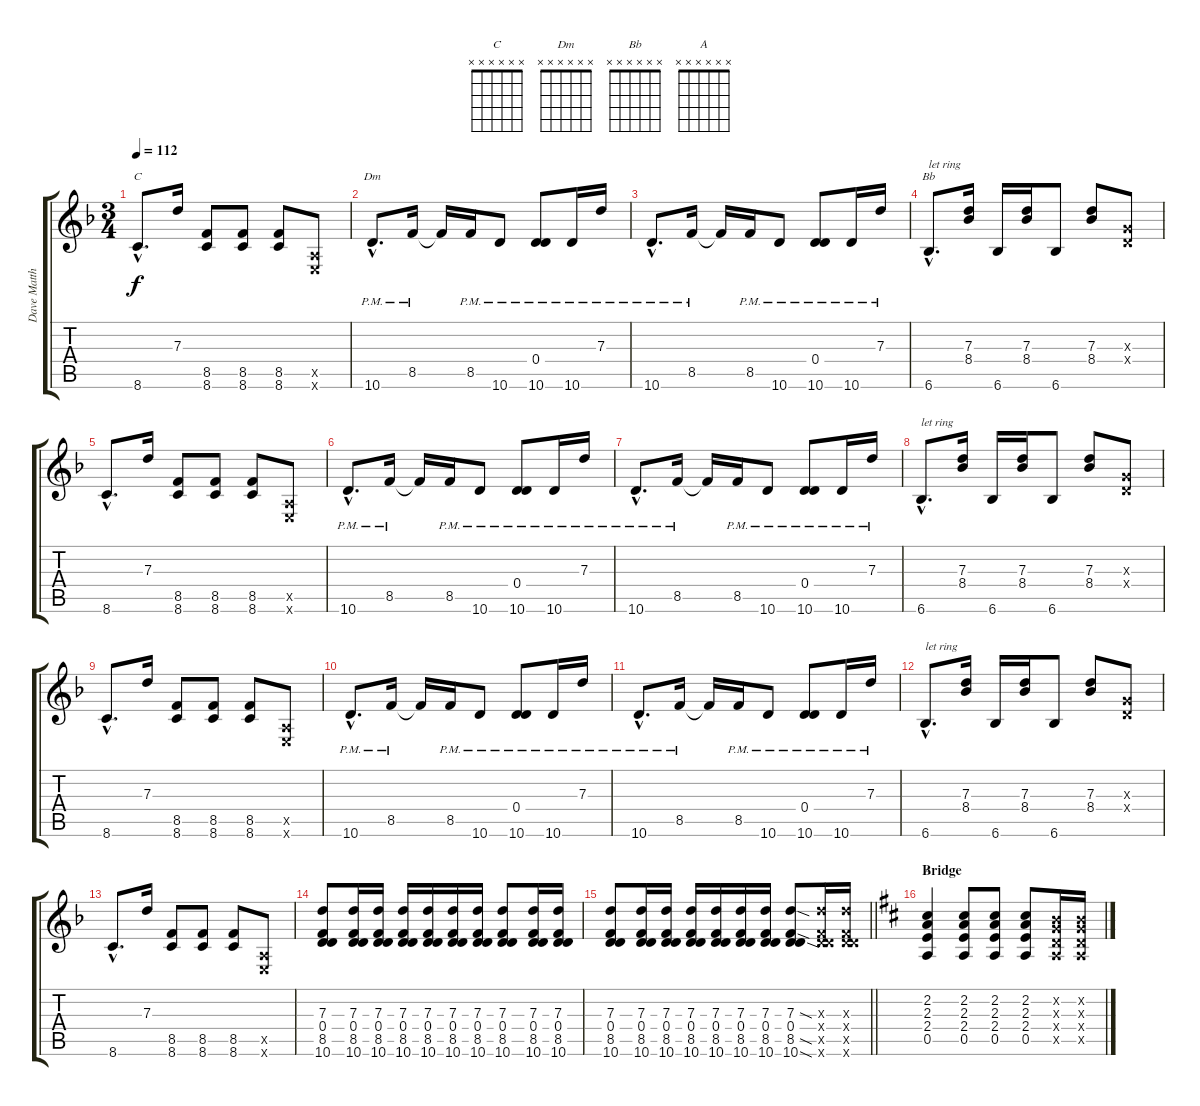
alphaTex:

\track ("Dave Matthews" "Dave Matth") {instrument acousticguitarsteel}
\staff {score tabs}
\tuning (E4 B3 G3 D3 A2 E2) {hide}
\chord ("C" x x x x x x)
\chord ("Dm" x x x x x x)
\chord ("Bb" x x x x x x)
\chord ("A" x x x x x x)
\ts (3 4)
\tempo 112
\clef g2
\ks dminor
8.6{hac}.8{d ch "C" dy f} 7.3.16 (8.5 8.6).8 (8.5 8.6).8 (8.5 8.6).8 (0.5{x} 0.6{x}).8 |
10.6{hac pm}.8{d ch "Dm"} 8.5{pm}.16 8.5{t}.16 8.5{pm}.16 10.6{pm}.8 (0.4{pm} 10.6{pm}).8 10.6{pm}.16 7.3{pm}.16 |
10.6{hac pm}.8{d} 8.5{pm}.16 8.5{t}.16 8.5{pm}.16 10.6{pm}.8 (0.4{pm} 10.6{pm}).8 10.6{pm}.16 7.3{pm}.16 |
6.6{hac}.8{d ch "Bb" txt "let ring"} (7.3 8.4).16 6.6.16 (7.3 8.4).16 6.6.8 (7.3 8.4).8 (0.3{x} 0.4{x}).8 |
8.6{hac}.8{d} 7.3.16 (8.5 8.6).8 (8.5 8.6).8 (8.5 8.6).8 (0.5{x} 0.6{x}).8 |
10.6{hac pm}.8{d} 8.5{pm}.16 8.5{t}.16 8.5{pm}.16 10.6{pm}.8 (0.4{pm} 10.6{pm}).8 10.6{pm}.16 7.3{pm}.16 |
10.6{hac pm}.8{d} 8.5{pm}.16 8.5{t}.16 8.5{pm}.16 10.6{pm}.8 (0.4{pm} 10.6{pm}).8 10.6{pm}.16 7.3{pm}.16 |
6.6{hac}.8{d txt "let ring"} (7.3 8.4).16 6.6.16 (7.3 8.4).16 6.6.8 (7.3 8.4).8 (0.3{x} 0.4{x}).8 |
8.6{hac}.8{d} 7.3.16 (8.5 8.6).8 (8.5 8.6).8 (8.5 8.6).8 (0.5{x} 0.6{x}).8 |
10.6{hac pm}.8{d} 8.5{pm}.16 8.5{t}.16 8.5{pm}.16 10.6{pm}.8 (0.4{pm} 10.6{pm}).8 10.6{pm}.16 7.3{pm}.16 |
10.6{hac pm}.8{d} 8.5{pm}.16 8.5{t}.16 8.5{pm}.16 10.6{pm}.8 (0.4{pm} 10.6{pm}).8 10.6{pm}.16 7.3{pm}.16 |
6.6{hac}.8{d txt "let ring"} (7.3 8.4).16 6.6.16 (7.3 8.4).16 6.6.8 (7.3 8.4).8 (0.3{x} 0.4{x}).8 |
8.6{hac}.8{d} 7.3.16 (8.5 8.6).8 (8.5 8.6).8 (8.5 8.6).8 (0.5{x} 0.6{x}).8 |
(7.3 0.4 8.5 10.6).8 (7.3 0.4 8.5 10.6).16 (7.3 0.4 8.5 10.6).16 (7.3 0.4 8.5 10.6).16 (7.3 0.4 8.5 10.6).16 (7.3 0.4 8.5 10.6).16 (7.3 0.4 8.5 10.6).16 (7.3 0.4 8.5 10.6).8 (7.3 0.4 8.5 10.6).16 (7.3 0.4 8.5 10.6).16 |
\barLineRight lightlight
(7.3 0.4 8.5 10.6).8 (7.3 0.4 8.5 10.6).16 (7.3 0.4 8.5 10.6).16 (7.3 0.4 8.5 10.6).16 (7.3 0.4 8.5 10.6).16 (7.3 0.4 8.5 10.6).16 (7.3 0.4 8.5 10.6).16 (7.3{sod} 0.4 8.5{sod} 10.6{sod}).8 (7.3{x} 0.4{x} 8.5{x} 10.6{x}).16 (7.3{x} 0.4{x} 8.5{x} 10.6{x}).16 |
\section ("" "Bridge")
\ks bminor
(2.2 2.3 2.4 0.5).4{ch "A"} (2.2 2.3 2.4 0.5).8 (2.2 2.3 2.4 0.5).8 (2.2 2.3 2.4 0.5).8 (0.2{x} 0.3{x} 0.4{x} 0.5{x}).16 (0.2{x} 0.3{x} 0.4{x} 0.5{x}).16
